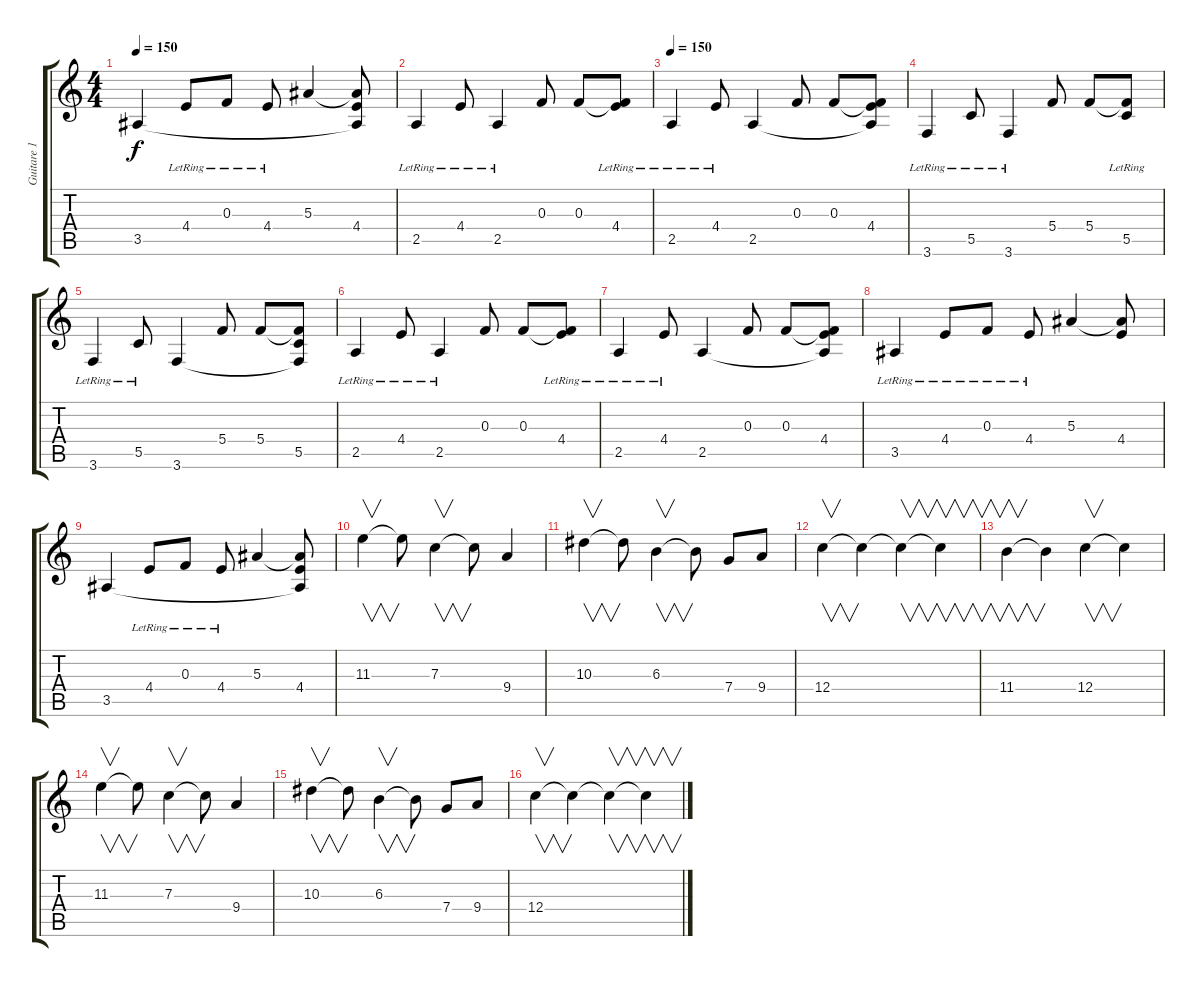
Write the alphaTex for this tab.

\track ("Guitare 1" "Guitare 1") {instrument distortionguitar}
\staff {score tabs}
\tuning (D4 A3 F3 C3 G2 D2) {hide}
\ts (4 4)
\tempo 150
\clef g2
\ks c
3.5.4{dy f} 4.4{lr}.8 0.3{lr}.8 4.4{lr}.8 5.3.4 (5.3{t} 4.4 3.5{t}).8 |
2.5{lr}.4 4.4{lr}.8 2.5{lr}.4 0.3.8 0.3.8 (0.3{t} 4.4{lr}).8 |
\tempo 150
2.5{lr}.4 4.4{lr}.8 2.5.4 0.3.8 0.3.8 (0.3{t} 4.4 2.5{t}).8 |
3.6{lr}.4 5.5{lr}.8 3.6{lr}.4 5.4.8 5.4.8 (5.4{t} 5.5{lr}).8 |
3.6{lr}.4 5.5{lr}.8 3.6.4 5.4.8 5.4.8 (5.4{t} 5.5 3.6{t}).8 |
2.5{lr}.4 4.4{lr}.8 2.5{lr}.4 0.3.8 0.3.8 (0.3{t} 4.4{lr}).8 |
2.5{lr}.4 4.4{lr}.8 2.5.4 0.3.8 0.3.8 (0.3{t} 4.4 2.5{t}).8 |
3.5{lr}.4 4.4{lr}.8 0.3{lr}.8 4.4{lr}.8 5.3.4 (5.3{t} 4.4).8 |
3.5.4 4.4{lr}.8 0.3{lr}.8 4.4{lr}.8 5.3.4 (5.3{t} 4.4 3.5{t}).8 |
11.3.4{v} 11.3{t}.8 7.3.4{v} 7.3{t}.8 9.4.4 |
10.3.4{v} 10.3{t}.8 6.3.4{v} 6.3{t}.8 7.4.8 9.4.8 |
12.4.4{v} 12.4{t}.4 12.4{t}.4{v} 12.4{t}.4{v} |
11.4.4{v} 11.4{t}.4 12.4.4{v} 12.4{t}.4 |
11.3.4{v} 11.3{t}.8 7.3.4{v} 7.3{t}.8 9.4.4 |
10.3.4{v} 10.3{t}.8 6.3.4{v} 6.3{t}.8 7.4.8 9.4.8 |
12.4.4{v} 12.4{t}.4 12.4{t}.4{v} 12.4{t}.4{v}
